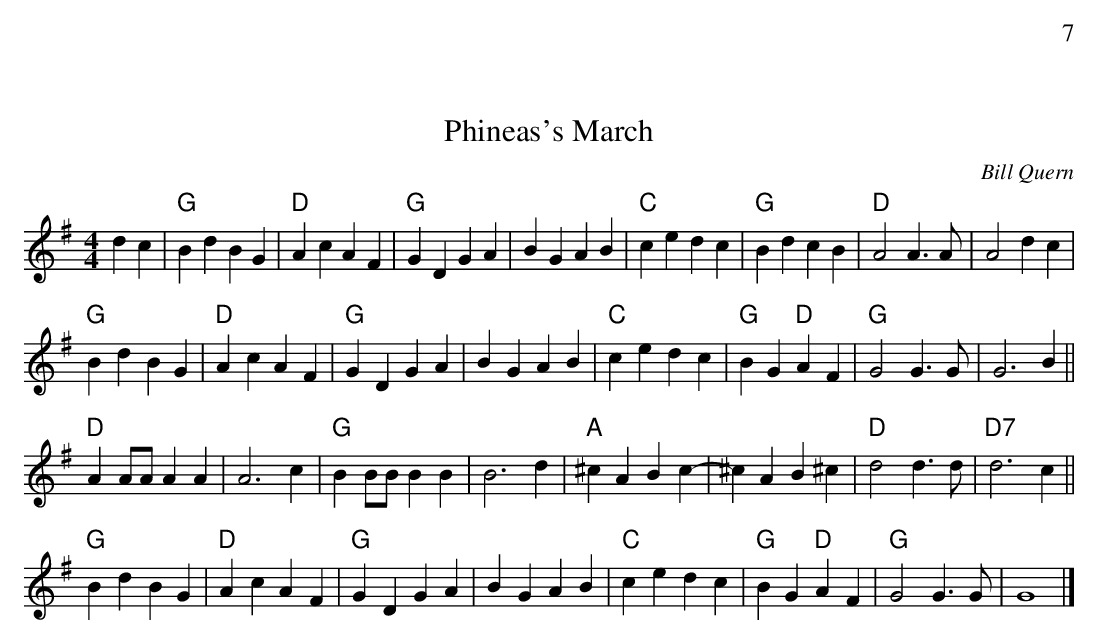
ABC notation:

X:1
%%begintext right
%%7
%%endtext
T:Phineas's March
C:Bill Quern
M:4/4
L:1/8
K:G
d2c2|"G"B2d2B2G2|"D"A2c2A2F2|"G"G2D2G2A2|B2G2A2B2|\
"C"c2e2d2c2|"G"B2d2c2B2|"D"A4A3A|A4d2c2|
"G"B2d2B2G2|"D"A2c2A2F2|"G"G2D2G2A2|B2G2A2B2|\
"C"c2e2d2c2|"G"B2G2"D"A2F2|"G"G4G3G|G6B2||
"D"A2AAA2A2|A6c2|"G"B2BBB2B2|B6d2|\
"A"^c2A2B2c2|-^c2A2B2^c2|"D"d4d3d|"D7"d6c2||
"G"B2d2B2G2|"D"A2c2A2F2|"G"G2D2G2A2|B2G2A2B2|\
"C"c2e2d2c2|"G"B2G2"D"A2F2|"G"G4G3G|G8|]
